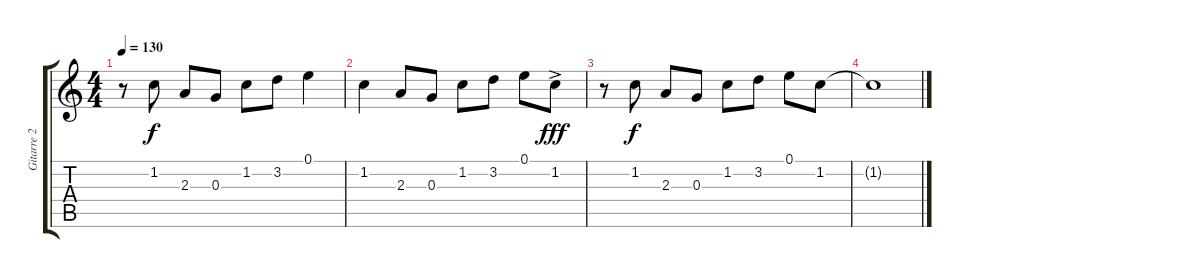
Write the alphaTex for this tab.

\track ("Gitarre 2" "Gitarre 2") {instrument acousticguitarnylon}
\staff {score tabs}
\tuning (E4 B3 G3 D3 A2 E2) {hide}
\ts (4 4)
\tempo 130
\clef g2
\ks c
r.8{dy fff} 1.2.8{dy f} 2.3.8 0.3.8 1.2.8 3.2.8 0.1.4 |
1.2.4 2.3.8 0.3.8 1.2.8 3.2.8 0.1.8 1.2{ac}.8{dy fff} |
r.8 1.2.8{dy f} 2.3.8 0.3.8 1.2.8 3.2.8 0.1.8 1.2.8 |
1.2{t}.1
